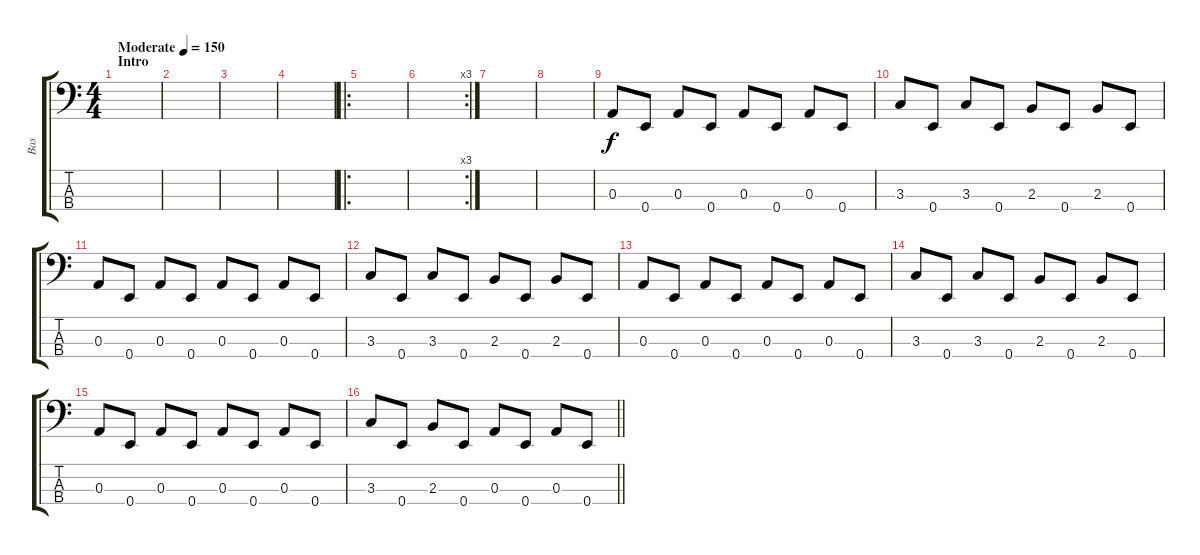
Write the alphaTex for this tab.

\track ("Bas" "Bas") {instrument electricbassfinger}
\staff {score tabs}
\tuning (G2 D2 A1 E1) {hide}
\ts (4 4)
\section ("" "Intro")
\tempo (150 "Moderate")
\clef f4
\ks c
|
|
|
|
\ro
|
\rc 3
|
|
|
0.3.8 0.4.8 0.3.8 0.4.8 0.3.8 0.4.8 0.3.8 0.4.8 |
3.3.8 0.4.8 3.3.8 0.4.8 2.3.8 0.4.8 2.3.8 0.4.8 |
0.3.8 0.4.8 0.3.8 0.4.8 0.3.8 0.4.8 0.3.8 0.4.8 |
3.3.8 0.4.8 3.3.8 0.4.8 2.3.8 0.4.8 2.3.8 0.4.8 |
0.3.8 0.4.8 0.3.8 0.4.8 0.3.8 0.4.8 0.3.8 0.4.8 |
3.3.8 0.4.8 3.3.8 0.4.8 2.3.8 0.4.8 2.3.8 0.4.8 |
0.3.8 0.4.8 0.3.8 0.4.8 0.3.8 0.4.8 0.3.8 0.4.8 |
\barLineRight lightlight
3.3.8 0.4.8 2.3.8 0.4.8 0.3.8 0.4.8 0.3.8 0.4.8
